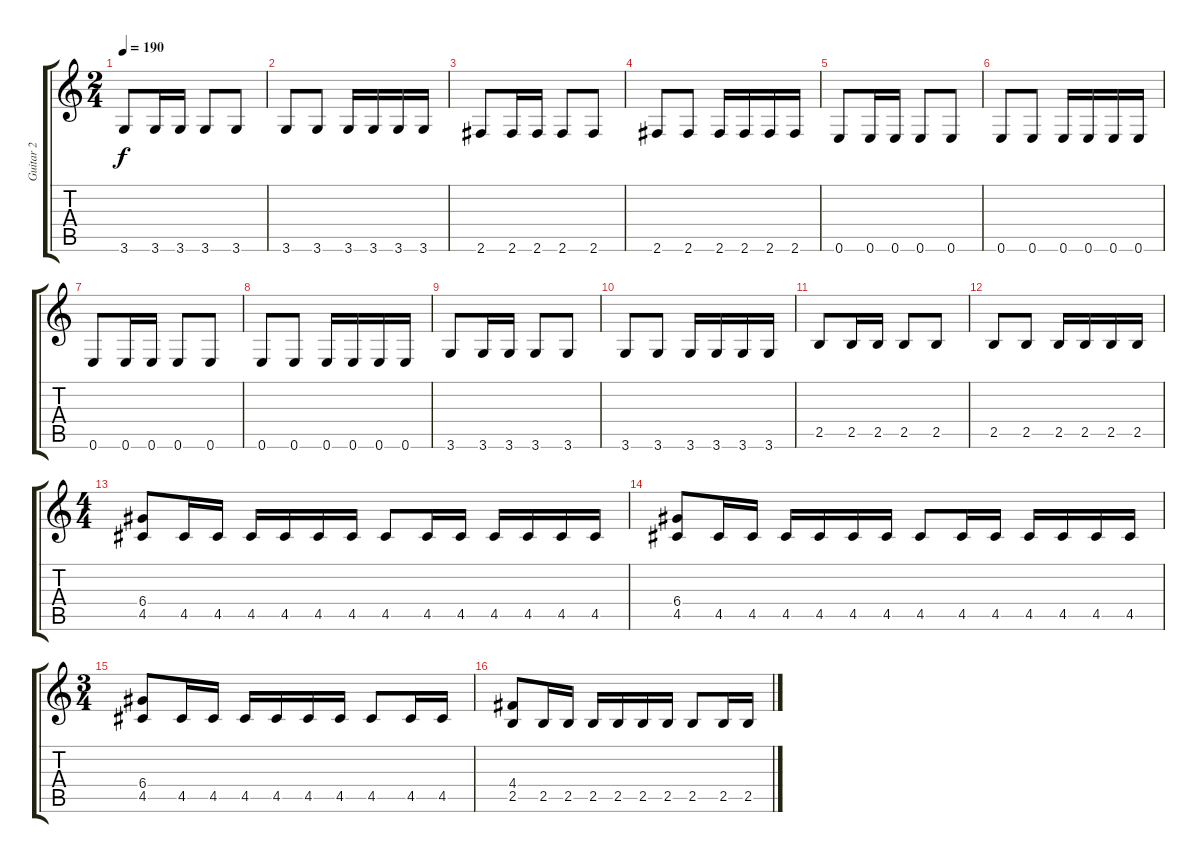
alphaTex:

\track ("Guitar 2" "Guitar 2") {instrument distortionguitar}
\staff {score tabs}
\tuning (E4 B3 G3 D3 A2 E2) {hide}
\ts (2 4)
\tempo 190
\clef g2
\ks c
3.6.8{dy f} 3.6.16 3.6.16 3.6.8 3.6.8 |
3.6.8 3.6.8 3.6.16 3.6.16 3.6.16 3.6.16 |
2.6.8 2.6.16 2.6.16 2.6.8 2.6.8 |
2.6.8 2.6.8 2.6.16 2.6.16 2.6.16 2.6.16 |
0.6.8 0.6.16 0.6.16 0.6.8 0.6.8 |
0.6.8 0.6.8 0.6.16 0.6.16 0.6.16 0.6.16 |
0.6.8 0.6.16 0.6.16 0.6.8 0.6.8 |
0.6.8 0.6.8 0.6.16 0.6.16 0.6.16 0.6.16 |
3.6.8 3.6.16 3.6.16 3.6.8 3.6.8 |
3.6.8 3.6.8 3.6.16 3.6.16 3.6.16 3.6.16 |
2.5.8 2.5.16 2.5.16 2.5.8 2.5.8 |
2.5.8 2.5.8 2.5.16 2.5.16 2.5.16 2.5.16 |
\ts (4 4)
(6.4 4.5).8 4.5.16 4.5.16 4.5.16 4.5.16 4.5.16 4.5.16 4.5.8 4.5.16 4.5.16 4.5.16 4.5.16 4.5.16 4.5.16 |
(6.4 4.5).8 4.5.16 4.5.16 4.5.16 4.5.16 4.5.16 4.5.16 4.5.8 4.5.16 4.5.16 4.5.16 4.5.16 4.5.16 4.5.16 |
\ts (3 4)
(6.4 4.5).8 4.5.16 4.5.16 4.5.16 4.5.16 4.5.16 4.5.16 4.5.8 4.5.16 4.5.16 |
(4.4 2.5).8 2.5.16 2.5.16 2.5.16 2.5.16 2.5.16 2.5.16 2.5.8 2.5.16 2.5.16
